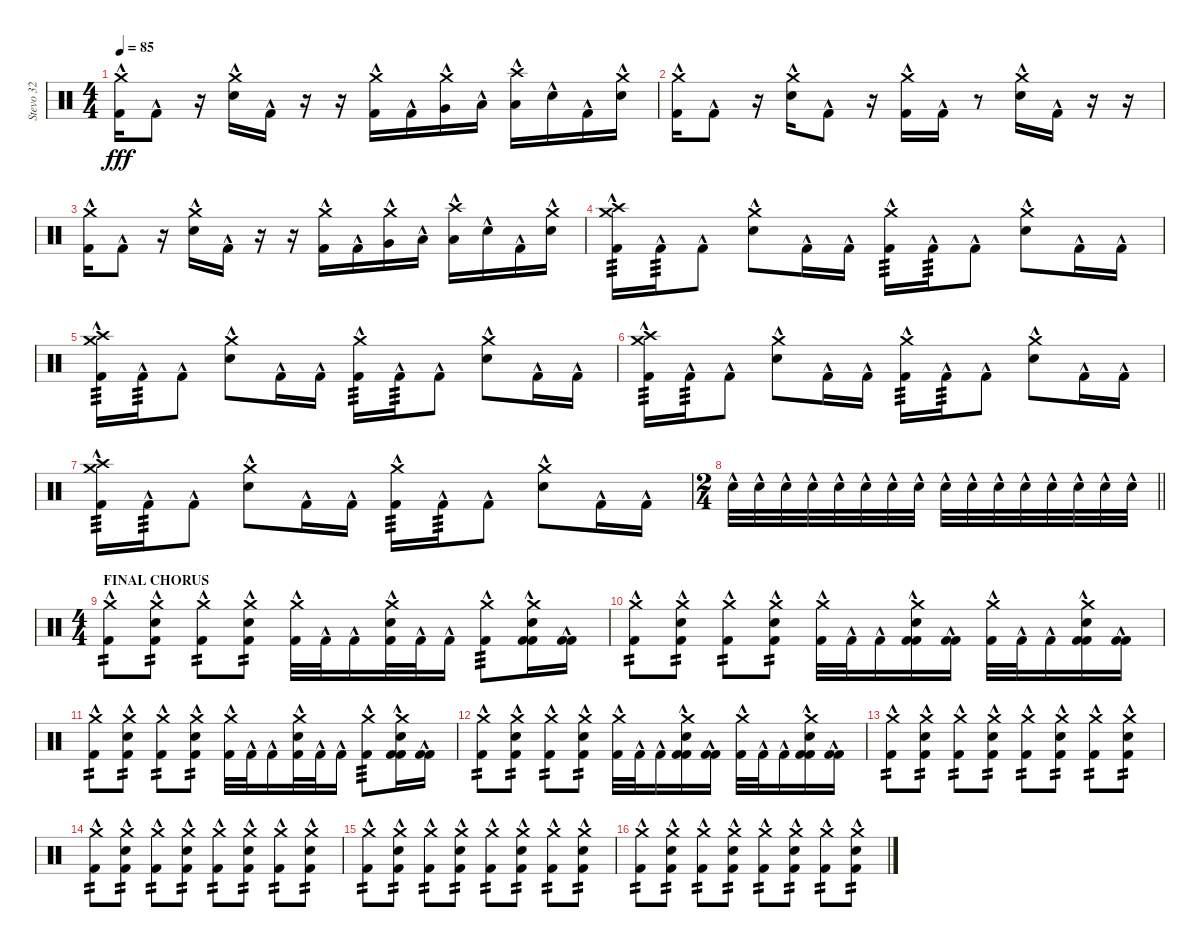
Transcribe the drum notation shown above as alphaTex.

\track ("Stevo 32" "Stevo 32") {instrument percussion}
\staff {score}
\articulation defaults
\ts (4 4)
\tempo 85
\clef neutral
\ks c
("Crash medium (hit)"{hac} "Kick (hit) 2"{hac}).16{dy fff} "Kick (hit) 2"{hac}.8 r.16 ("Crash medium (hit)"{hac} "Electric Snare (hit)"{hac}).16 "Kick (hit) 2"{hac}.16 r.16 r.16 ("Crash medium (hit)"{hac} "Kick (hit) 2"{hac}).16 "Kick (hit) 2"{hac}.16 ("Crash medium (hit)"{hac} "Very Low Tom (hit)"{hac}).16 "Low Floor Tom (hit)"{hac}.16 ("Crash high (hit)"{hac} "Low Tom (hit)"{hac}).16 "Electric Snare (hit)"{hac}.16 "Kick (hit) 2"{hac}.16 ("Crash medium (hit)"{hac} "Electric Snare (hit)"{hac}).16 |
("Crash medium (hit)"{hac} "Kick (hit) 2"{hac}).16 "Kick (hit) 2"{hac}.8 r.16 ("Crash medium (hit)"{hac} "Electric Snare (hit)"{hac}).16 "Kick (hit) 2"{hac}.8 r.16 ("Crash medium (hit)"{hac} "Kick (hit) 2"{hac}).16 "Kick (hit) 2"{hac}.16 r.8 ("Crash medium (hit)"{hac} "Electric Snare (hit)"{hac}).16 "Kick (hit) 2"{hac}.16 r.16 r.16 |
("Crash medium (hit)"{hac} "Kick (hit) 2"{hac}).16 "Kick (hit) 2"{hac}.8 r.16 ("Crash medium (hit)"{hac} "Electric Snare (hit)"{hac}).16 "Kick (hit) 2"{hac}.16 r.16 r.16 ("Crash medium (hit)"{hac} "Kick (hit) 2"{hac}).16 "Kick (hit) 2"{hac}.16 ("Crash medium (hit)"{hac} "Very Low Tom (hit)"{hac}).16 "Low Floor Tom (hit)"{hac}.16 ("Crash high (hit)"{hac} "Low Tom (hit)"{hac}).16 "Electric Snare (hit)"{hac}.16 "Kick (hit) 2"{hac}.16 ("Crash medium (hit)"{hac} "Electric Snare (hit)"{hac}).16 |
("Crash medium (hit)"{hac} "Crash high (hit)"{hac} "Kick (hit) 2"{hac}).16{tp 3} "Kick (hit) 2"{hac}.16{tp 3} "Kick (hit) 2"{hac}.8 ("Crash medium (hit)"{hac} "Electric Snare (hit)"{hac}).8 "Kick (hit) 2"{hac}.16 "Kick (hit) 2"{hac}.16 ("Crash medium (hit)"{hac} "Kick (hit) 2"{hac}).16{tp 3} "Kick (hit) 2"{hac}.16{tp 3} "Kick (hit) 2"{hac}.8 ("Crash medium (hit)"{hac} "Electric Snare (hit)"{hac}).8 "Kick (hit) 2"{hac}.16 "Kick (hit) 2"{hac}.16 |
("Crash medium (hit)"{hac} "Crash high (hit)"{hac} "Kick (hit) 2"{hac}).16{tp 3} "Kick (hit) 2"{hac}.16{tp 3} "Kick (hit) 2"{hac}.8 ("Crash medium (hit)"{hac} "Electric Snare (hit)"{hac}).8 "Kick (hit) 2"{hac}.16 "Kick (hit) 2"{hac}.16 ("Crash medium (hit)"{hac} "Kick (hit) 2"{hac}).16{tp 3} "Kick (hit) 2"{hac}.16{tp 3} "Kick (hit) 2"{hac}.8 ("Crash medium (hit)"{hac} "Electric Snare (hit)"{hac}).8 "Kick (hit) 2"{hac}.16 "Kick (hit) 2"{hac}.16 |
("Crash medium (hit)"{hac} "Crash high (hit)"{hac} "Kick (hit) 2"{hac}).16{tp 3} "Kick (hit) 2"{hac}.16{tp 3} "Kick (hit) 2"{hac}.8 ("Crash medium (hit)"{hac} "Electric Snare (hit)"{hac}).8 "Kick (hit) 2"{hac}.16 "Kick (hit) 2"{hac}.16 ("Crash medium (hit)"{hac} "Kick (hit) 2"{hac}).16{tp 3} "Kick (hit) 2"{hac}.16{tp 3} "Kick (hit) 2"{hac}.8 ("Crash medium (hit)"{hac} "Electric Snare (hit)"{hac}).8 "Kick (hit) 2"{hac}.16 "Kick (hit) 2"{hac}.16 |
("Crash medium (hit)"{hac} "Crash high (hit)"{hac} "Kick (hit) 2"{hac}).16{tp 3} "Kick (hit) 2"{hac}.16{tp 3} "Kick (hit) 2"{hac}.8 ("Crash medium (hit)"{hac} "Electric Snare (hit)"{hac}).8 "Kick (hit) 2"{hac}.16 "Kick (hit) 2"{hac}.16 ("Crash medium (hit)"{hac} "Kick (hit) 2"{hac}).16{tp 3} "Kick (hit) 2"{hac}.16{tp 3} "Kick (hit) 2"{hac}.8 ("Crash medium (hit)"{hac} "Electric Snare (hit)"{hac}).8 "Kick (hit) 2"{hac}.16 "Kick (hit) 2"{hac}.16 |
\ts (2 4)
\barLineRight lightlight "Electric Snare (hit)"{hac}.32 "Electric Snare (hit)"{hac}.32 "Electric Snare (hit)"{hac}.32 "Electric Snare (hit)"{hac}.32 "Electric Snare (hit)"{hac}.32 "Electric Snare (hit)"{hac}.32 "Electric Snare (hit)"{hac}.32 "Electric Snare (hit)"{hac}.32 "Electric Snare (hit)"{hac}.32 "Electric Snare (hit)"{hac}.32 "Electric Snare (hit)"{hac}.32 "Electric Snare (hit)"{hac}.32 "Electric Snare (hit)"{hac}.32 "Electric Snare (hit)"{hac}.32 "Electric Snare (hit)"{hac}.32 "Electric Snare (hit)"{hac}.32
|
\ts (4 4)
\section ("" "FINAL CHORUS")
("Crash medium (hit)"{hac} "Kick (hit) 2"{hac}).8{tp 2} ("Crash medium (hit)"{hac} "Electric Snare (hit)"{hac} "Kick (hit) 2"{hac}).8{tp 2} ("Crash medium (hit)"{hac} "Kick (hit) 2"{hac}).8{tp 2} ("Crash medium (hit)"{hac} "Electric Snare (hit)"{hac} "Kick (hit) 2"{hac}).8{tp 2} ("Crash medium (hit)"{hac} "Kick (hit) 2"{hac}).32 "Kick (hit) 2"{hac}.32 "Kick (hit) 2"{hac}.16 ("Crash medium (hit)"{hac} "Electric Snare (hit)"{hac} "Kick (hit) 2"{hac}).32 "Kick (hit) 2"{hac}.32 "Kick (hit) 2"{hac}.16 ("Crash medium (hit)"{hac} "Kick (hit) 2"{hac}).8{tp 3} ("Crash medium (hit)"{hac} "Electric Snare (hit)"{hac} "Kick (hit) 2"{hac} "Kick (hit) 2"{hac}).16 ("Kick (hit) 2"{hac} "Kick (hit) 2"{hac}).16 |
("Crash medium (hit)"{hac} "Kick (hit) 2"{hac}).8{tp 2} ("Crash medium (hit)"{hac} "Electric Snare (hit)"{hac} "Kick (hit) 2"{hac}).8{tp 2} ("Crash medium (hit)"{hac} "Kick (hit) 2"{hac}).8{tp 2} ("Crash medium (hit)"{hac} "Electric Snare (hit)"{hac} "Kick (hit) 2"{hac}).8{tp 2} ("Crash medium (hit)"{hac} "Kick (hit) 2"{hac}).32 "Kick (hit) 2"{hac}.32 "Kick (hit) 2"{hac}.16 ("Crash medium (hit)"{hac} "Electric Snare (hit)"{hac} "Kick (hit) 2"{hac} "Kick (hit) 2"{hac}).16 ("Kick (hit) 2"{hac} "Kick (hit) 2"{hac}).16 ("Crash medium (hit)"{hac} "Kick (hit) 2"{hac}).32 "Kick (hit) 2"{hac}.32 "Kick (hit) 2"{hac}.16 ("Crash medium (hit)"{hac} "Electric Snare (hit)"{hac} "Kick (hit) 2"{hac} "Kick (hit) 2"{hac}).16 ("Kick (hit) 2"{hac} "Kick (hit) 2"{hac}).16 |
("Crash medium (hit)"{hac} "Kick (hit) 2"{hac}).8{tp 2} ("Crash medium (hit)"{hac} "Electric Snare (hit)"{hac} "Kick (hit) 2"{hac}).8{tp 2} ("Crash medium (hit)"{hac} "Kick (hit) 2"{hac}).8{tp 2} ("Crash medium (hit)"{hac} "Electric Snare (hit)"{hac} "Kick (hit) 2"{hac}).8{tp 2} ("Crash medium (hit)"{hac} "Kick (hit) 2"{hac}).32 "Kick (hit) 2"{hac}.32 "Kick (hit) 2"{hac}.16 ("Crash medium (hit)"{hac} "Electric Snare (hit)"{hac} "Kick (hit) 2"{hac}).32 "Kick (hit) 2"{hac}.32 "Kick (hit) 2"{hac}.16 ("Crash medium (hit)"{hac} "Kick (hit) 2"{hac}).8{tp 3} ("Crash medium (hit)"{hac} "Electric Snare (hit)"{hac} "Kick (hit) 2"{hac} "Kick (hit) 2"{hac}).16 ("Kick (hit) 2"{hac} "Kick (hit) 2"{hac}).16 |
("Crash medium (hit)"{hac} "Kick (hit) 2"{hac}).8{tp 2} ("Crash medium (hit)"{hac} "Electric Snare (hit)"{hac} "Kick (hit) 2"{hac}).8{tp 2} ("Crash medium (hit)"{hac} "Kick (hit) 2"{hac}).8{tp 2} ("Crash medium (hit)"{hac} "Electric Snare (hit)"{hac} "Kick (hit) 2"{hac}).8{tp 2} ("Crash medium (hit)"{hac} "Kick (hit) 2"{hac}).32 "Kick (hit) 2"{hac}.32 "Kick (hit) 2"{hac}.16 ("Crash medium (hit)"{hac} "Electric Snare (hit)"{hac} "Kick (hit) 2"{hac} "Kick (hit) 2"{hac}).16 ("Kick (hit) 2"{hac} "Kick (hit) 2"{hac}).16 ("Crash medium (hit)"{hac} "Kick (hit) 2"{hac}).32 "Kick (hit) 2"{hac}.32 "Kick (hit) 2"{hac}.16 ("Crash medium (hit)"{hac} "Electric Snare (hit)"{hac} "Kick (hit) 2"{hac} "Kick (hit) 2"{hac}).16 ("Kick (hit) 2"{hac} "Kick (hit) 2"{hac}).16 |
("Crash medium (hit)"{hac} "Kick (hit) 2"{hac}).8{tp 2} ("Crash medium (hit)"{hac} "Electric Snare (hit)"{hac} "Kick (hit) 2"{hac}).8{tp 2} ("Crash medium (hit)"{hac} "Kick (hit) 2"{hac}).8{tp 2} ("Crash medium (hit)"{hac} "Electric Snare (hit)"{hac} "Kick (hit) 2"{hac}).8{tp 2} ("Crash medium (hit)"{hac} "Kick (hit) 2"{hac}).8{tp 2} ("Crash medium (hit)"{hac} "Electric Snare (hit)"{hac} "Kick (hit) 2"{hac}).8{tp 2} ("Crash medium (hit)"{hac} "Kick (hit) 2"{hac}).8{tp 2} ("Crash medium (hit)"{hac} "Electric Snare (hit)"{hac} "Kick (hit) 2"{hac}).8{tp 2} |
("Crash medium (hit)"{hac} "Kick (hit) 2"{hac}).8{tp 2} ("Crash medium (hit)"{hac} "Electric Snare (hit)"{hac} "Kick (hit) 2"{hac}).8{tp 2} ("Crash medium (hit)"{hac} "Kick (hit) 2"{hac}).8{tp 2} ("Crash medium (hit)"{hac} "Electric Snare (hit)"{hac} "Kick (hit) 2"{hac}).8{tp 2} ("Crash medium (hit)"{hac} "Kick (hit) 2"{hac}).8{tp 2} ("Crash medium (hit)"{hac} "Electric Snare (hit)"{hac} "Kick (hit) 2"{hac}).8{tp 2} ("Crash medium (hit)"{hac} "Kick (hit) 2"{hac}).8{tp 2} ("Crash medium (hit)"{hac} "Electric Snare (hit)"{hac} "Kick (hit) 2"{hac}).8{tp 2} |
("Crash medium (hit)"{hac} "Kick (hit) 2"{hac}).8{tp 2} ("Crash medium (hit)"{hac} "Electric Snare (hit)"{hac} "Kick (hit) 2"{hac}).8{tp 2} ("Crash medium (hit)"{hac} "Kick (hit) 2"{hac}).8{tp 2} ("Crash medium (hit)"{hac} "Electric Snare (hit)"{hac} "Kick (hit) 2"{hac}).8{tp 2} ("Crash medium (hit)"{hac} "Kick (hit) 2"{hac}).8{tp 2} ("Crash medium (hit)"{hac} "Electric Snare (hit)"{hac} "Kick (hit) 2"{hac}).8{tp 2} ("Crash medium (hit)"{hac} "Kick (hit) 2"{hac}).8{tp 2} ("Crash medium (hit)"{hac} "Electric Snare (hit)"{hac} "Kick (hit) 2"{hac}).8{tp 2} |
("Crash medium (hit)"{hac} "Kick (hit) 2"{hac}).8{tp 2} ("Crash medium (hit)"{hac} "Electric Snare (hit)"{hac} "Kick (hit) 2"{hac}).8{tp 2} ("Crash medium (hit)"{hac} "Kick (hit) 2"{hac}).8{tp 2} ("Crash medium (hit)"{hac} "Electric Snare (hit)"{hac} "Kick (hit) 2"{hac}).8{tp 2} ("Crash medium (hit)"{hac} "Kick (hit) 2"{hac}).8{tp 2} ("Crash medium (hit)"{hac} "Electric Snare (hit)"{hac} "Kick (hit) 2"{hac}).8{tp 2} ("Crash medium (hit)"{hac} "Kick (hit) 2"{hac}).8{tp 2} ("Crash medium (hit)"{hac} "Electric Snare (hit)"{hac} "Kick (hit) 2"{hac}).8{tp 2}
